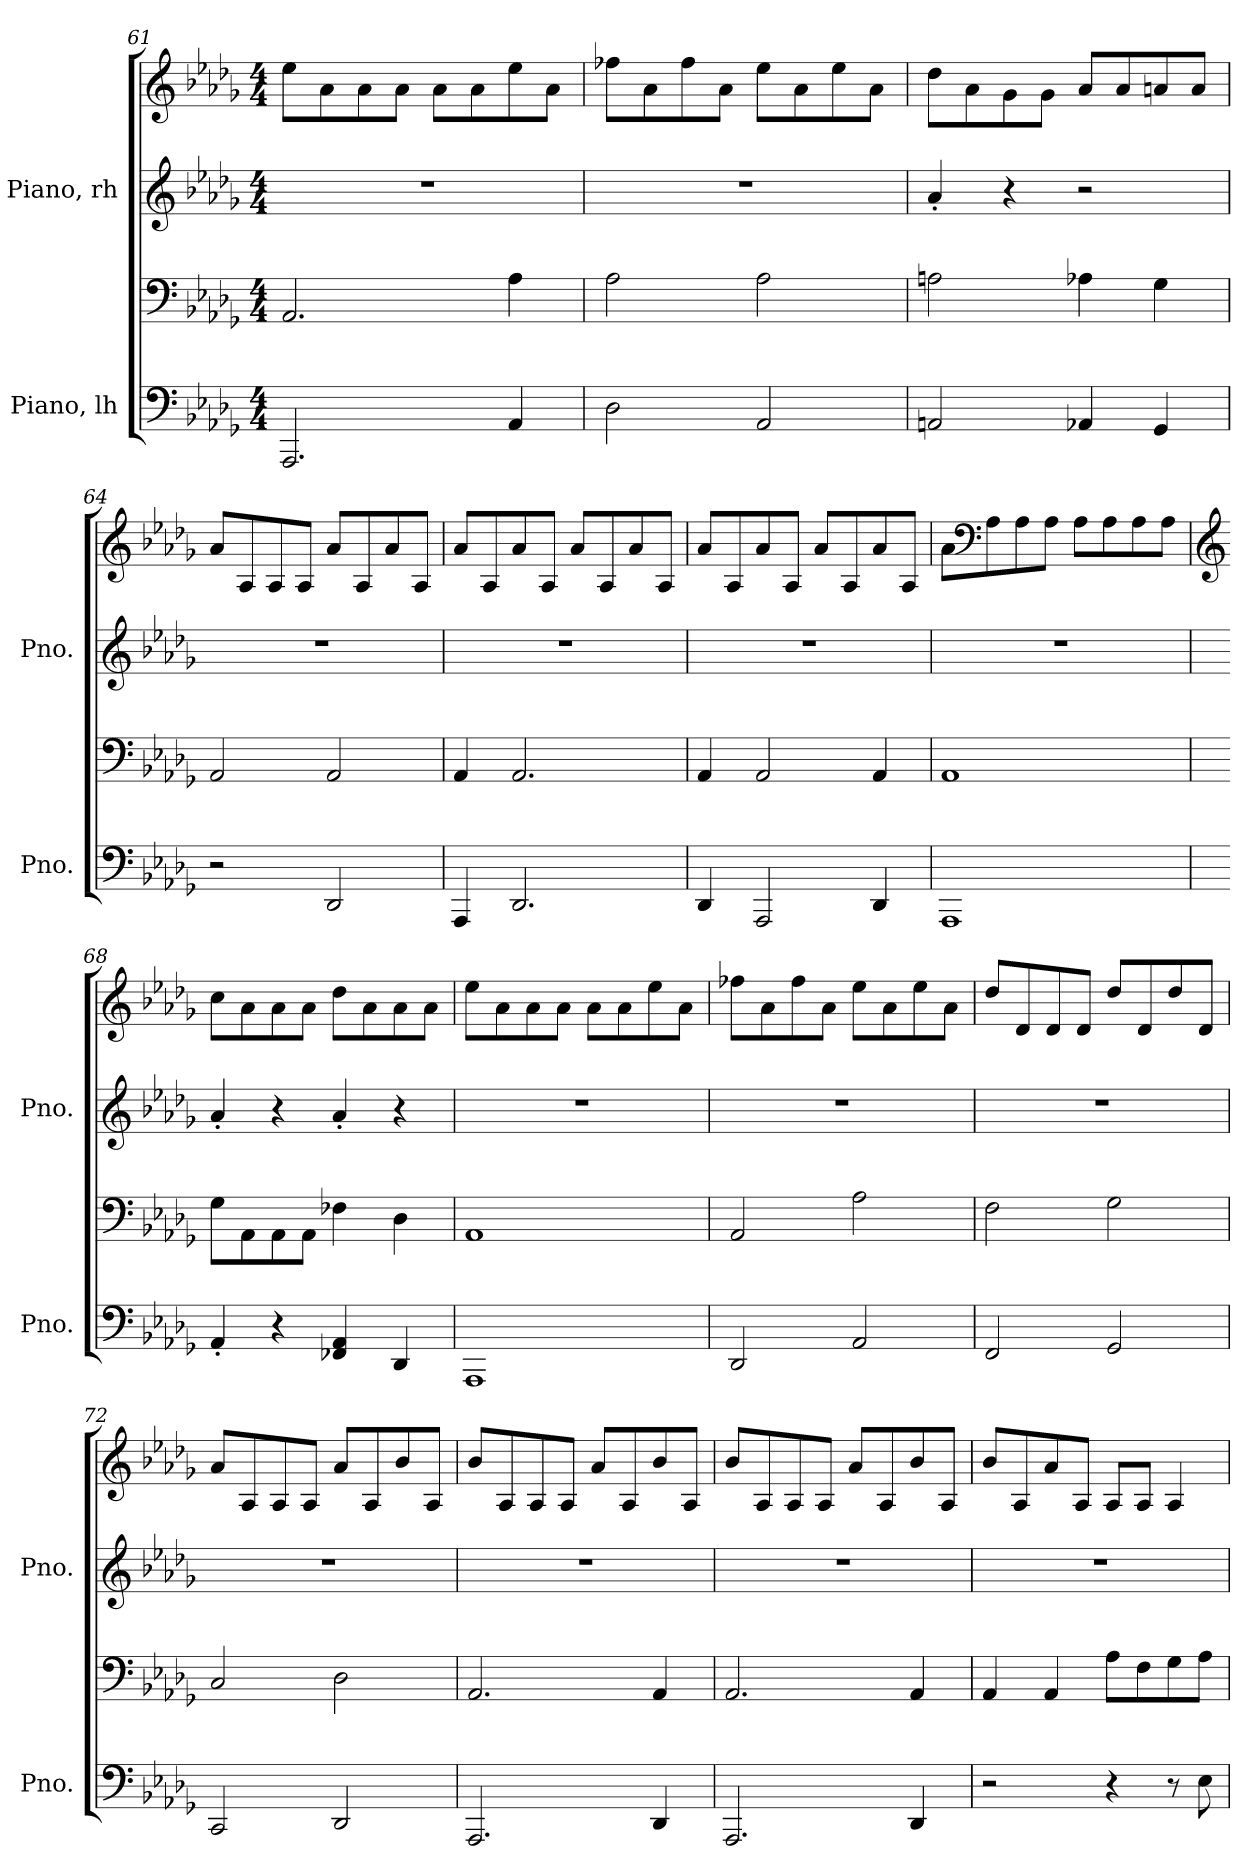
**kern	**kern	**kern	**kern
*part2	*part2	*part1	*part1
*staff4	*staff3	*staff2	*staff1
*I"Piano, lh	*	*I"Piano, rh	*
*I'Pno.	*	*I'Pno.	*
*clefF4	*clefF4	*clefG2	*clefG2
*k[b-e-a-d-g-]	*k[b-e-a-d-g-]	*k[b-e-a-d-g-]	*k[b-e-a-d-g-]
*M4/4	*M4/4	*M4/4	*M4/4
=61	=61	=61	=61
2.AAA-/	2.AA-/	1r	8ee-\L
.	.	.	8a-\
.	.	.	8a-\
.	.	.	8a-\J
.	.	.	8a-\L
.	.	.	8a-\
4AA-/	4A-\	.	8ee-\
.	.	.	8a-\J
!!LO:PB:g=z
=62	=62	=62	=62
2D-\	2A-\	1r	8ff-X\L
.	.	.	8a-\
.	.	.	8ff-\
.	.	.	8a-\J
2AA-/	2A-\	.	8ee-\L
.	.	.	8a-\
.	.	.	8ee-\
.	.	.	8a-\J
=63	=63	=63	=63
2AAn/	2An\	4a-'/	8dd-\L
.	.	.	8a-\
.	.	4r	8g-\
.	.	.	8g-\J
4AA-X/	4A-X\	2r	8a-/L
.	.	.	8a-/
4GG-/	4G-\	.	8an/
.	.	.	8a/J
=64	=64	=64	=64
2r	2AA-/	1r	8a-/L
.	.	.	8A-/
.	.	.	8A-/
.	.	.	8A-/J
2DD-/	2AA-/	.	8a-/L
.	.	.	8A-/
.	.	.	8a-/
.	.	.	8A-/J
=65	=65	=65	=65
4AAA-/	4AA-/	1r	8a-/L
.	.	.	8A-/
2.DD-/	2.AA-/	.	8a-/
.	.	.	8A-/J
.	.	.	8a-/L
.	.	.	8A-/
.	.	.	8a-/
.	.	.	8A-/J
!!LO:LB:g=z
=66	=66	=66	=66
4DD-/	4AA-/	1r	8a-/L
.	.	.	8A-/
2AAA-/	2AA-/	.	8a-/
.	.	.	8A-/J
.	.	.	8a-/L
.	.	.	8A-/
4DD-/	4AA-/	.	8a-/
.	.	.	8A-/J
=67	=67	=67	=67
1AAA-	1AA-	1r	8a-\L
*	*	*	*clefF4
.	.	.	8A-\
.	.	.	8A-\
.	.	.	8A-\J
.	.	.	8A-\L
.	.	.	8A-\
.	.	.	8A-\
.	.	.	8A-\J
=68	=68	=68	=68
*	*	*	*clefG2
4AA-'/	8G-\L	4a-'/	8cc\L
.	8AA-\	.	8a-\
4r	8AA-\	4r	8a-\
.	8AA-\J	.	8a-\J
4FF-X/ 4AA-/	4F-X\	4a-'/	8dd-\L
.	.	.	8a-\
4DD-/	4D-\	4r	8a-\
.	.	.	8a-\J
=69	=69	=69	=69
1AAA-	1AA-	1r	8ee-\L
.	.	.	8a-\
.	.	.	8a-\
.	.	.	8a-\J
.	.	.	8a-\L
.	.	.	8a-\
.	.	.	8ee-\
.	.	.	8a-\J
!!LO:LB:g=z
=70	=70	=70	=70
2DD-/	2AA-/	1r	8ff-X\L
.	.	.	8a-\
.	.	.	8ff-\
.	.	.	8a-\J
2AA-/	2A-\	.	8ee-\L
.	.	.	8a-\
.	.	.	8ee-\
.	.	.	8a-\J
=71	=71	=71	=71
2FF/	2F\	1r	8dd-/L
.	.	.	8d-/
.	.	.	8d-/
.	.	.	8d-/J
2GG-/	2G-\	.	8dd-/L
.	.	.	8d-/
.	.	.	8dd-/
.	.	.	8d-/J
=72	=72	=72	=72
2CC/	2C/	1r	8a-/L
.	.	.	8A-/
.	.	.	8A-/
.	.	.	8A-/J
2DD-/	2D-\	.	8a-/L
.	.	.	8A-/
.	.	.	8b-/
.	.	.	8A-/J
=73	=73	=73	=73
2.AAA-/	2.AA-/	1r	8b-/L
.	.	.	8A-/
.	.	.	8A-/
.	.	.	8A-/J
.	.	.	8a-/L
.	.	.	8A-/
4DD-/	4AA-/	.	8b-/
.	.	.	8A-/J
!!LO:PB:g=z
=74	=74	=74	=74
2.AAA-/	2.AA-/	1r	8b-/L
.	.	.	8A-/
.	.	.	8A-/
.	.	.	8A-/J
.	.	.	8a-/L
.	.	.	8A-/
4DD-/	4AA-/	.	8b-/
.	.	.	8A-/J
=75	=75	=75	=75
2r	4AA-/	1r	8b-/L
.	.	.	8A-/
.	4AA-/	.	8a-/
.	.	.	8A-/J
4r	8A-\L	.	8A-/L
.	8F\	.	8A-/J
8r	8G-\	.	4A-/
8E-\	8A-\J	.	.
=	=	=	=
*-	*-	*-	*-
